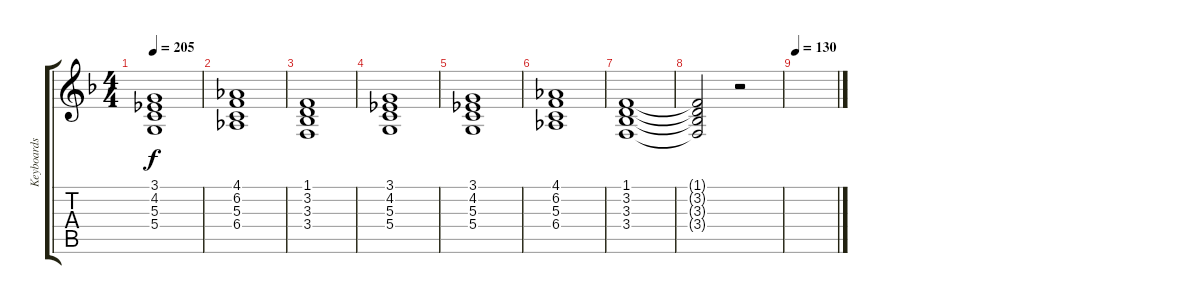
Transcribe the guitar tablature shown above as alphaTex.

\track ("Keyboards 1" "Keyboards ") {instrument synthstrings1}
\staff {score tabs}
\tuning (E4 B3 G3 D3 A2 E2) {hide}
\ts (4 4)
\tempo 205
\clef g2
\ks f
(3.1 4.2 5.3 5.4).1{dy f} |
(4.1 6.2 5.3 6.4).1 |
(1.1 3.2 3.3 3.4).1 |
(3.1 4.2 5.3 5.4).1 |
(3.1 4.2 5.3 5.4).1 |
(4.1 6.2 5.3 6.4).1 |
(1.1 3.2 3.3 3.4).1 |
(1.1{t} 3.2{t} 3.3{t} 3.4{t}).2 r.2 |
\tempo 130
